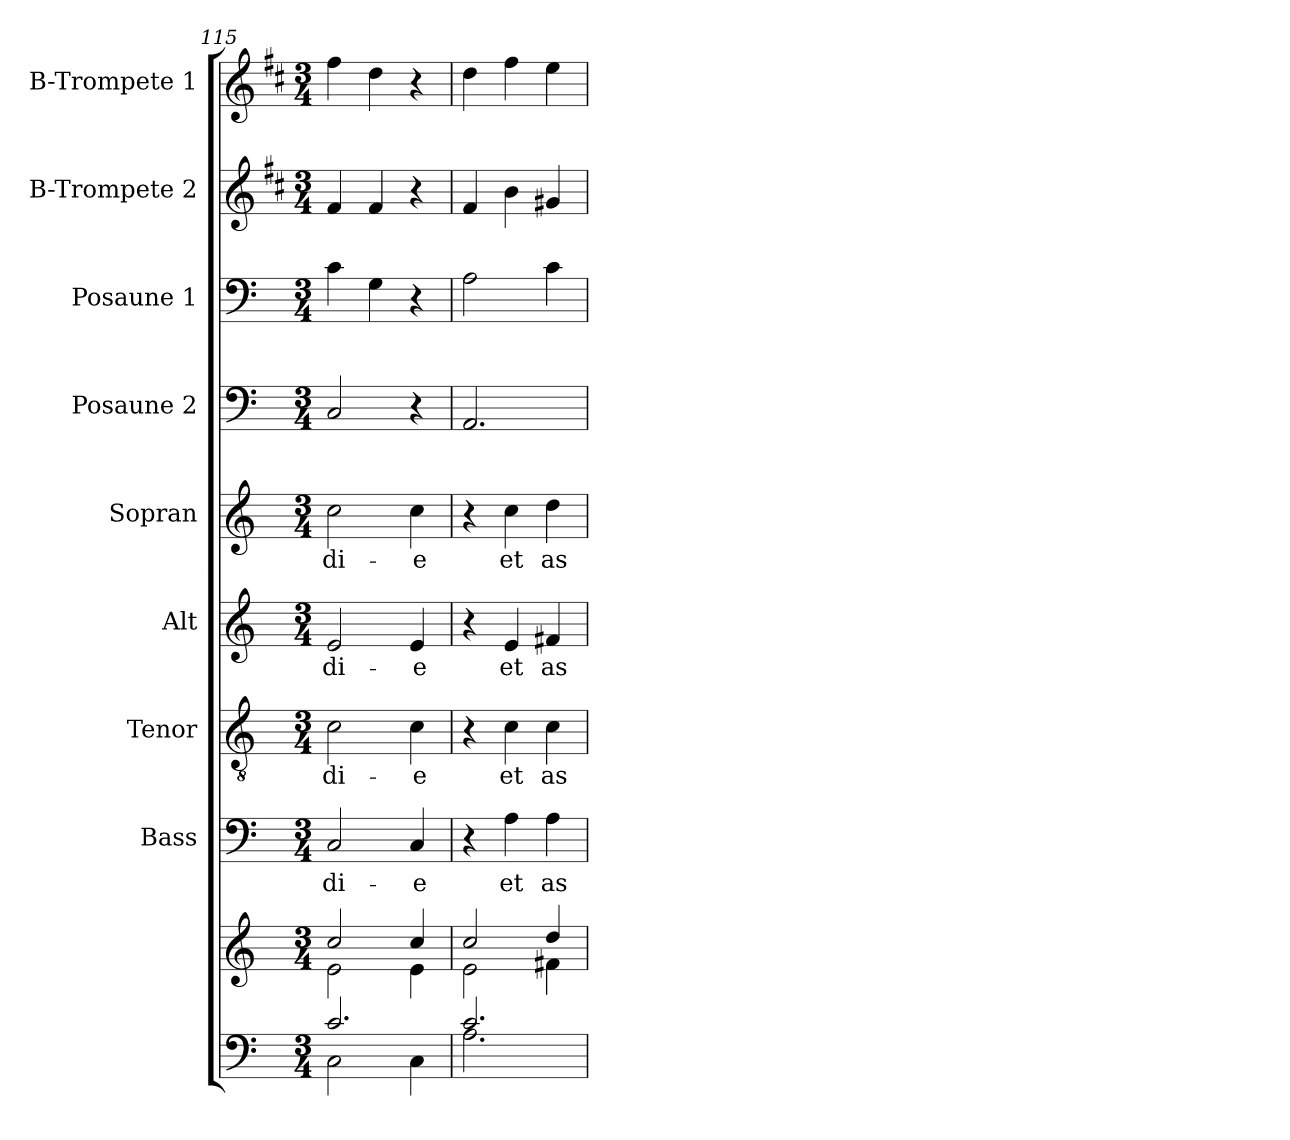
**kern	**kern	**kern	**text	**kern	**text	**kern	**text	**kern	**text	**kern	**kern	**kern	**kern
*part9	*part9	*part8	*part8	*part7	*part7	*part6	*part6	*part5	*part5	*part4	*part3	*part2	*part1
*staff10	*staff9	*staff8	*staff8	*staff7	*staff7	*staff6	*staff6	*staff5	*staff5	*staff4	*staff3	*staff2	*staff1
*	*	*I"Bass	*	*I"Tenor	*	*I"Alt	*	*I"Sopran	*	*I"Posaune 2	*I"Posaune 1	*I"B-Trompete 2	*I"B-Trompete 1
*	*	*I'B.	*	*I'T.	*	*I'A.	*	*I'S.	*	*I'Pos. 2	*I'Pos. 1	*I'B Trp. 2	*I'B Trp. 1
*clefF4	*clefG2	*clefF4	*	*clefGv2	*	*clefG2	*	*clefG2	*	*clefF4	*clefF4	*clefG2	*clefG2
*	*	*	*	*	*	*	*	*	*	*	*	*ITrd1c2	*ITrd1c2
*k[]	*k[]	*k[]	*	*k[]	*	*k[]	*	*k[]	*	*k[]	*k[]	*k[]	*k[]
*C:	*C:	*C:	*	*C:	*	*C:	*	*C:	*	*C:	*C:	*C:	*C:
*M3/4	*M3/4	*M3/4	*	*M3/4	*	*M3/4	*	*M3/4	*	*M3/4	*M3/4	*M3/4	*M3/4
=115	=115	=115	=115	=115	=115	=115	=115	=115	=115	=115	=115	=115	=115
*^	*^	*	*	*	*	*	*	*	*	*	*	*	*
!	!	!	!	!	!LO:LY:b	!	!LO:LY:b	!	!LO:LY:b	!	!LO:LY:b	!	!	!	!
2.c/	2C\	2cc/	2e\	2C/	di-	2c\	di-	2e/	di-	2cc\	di-	2C/	4c\	4e/	4ee\
.	.	.	.	.	.	.	.	.	.	.	.	.	4G\	4e/	4cc\
!	!	!	!	!	!LO:LY:b	!	!LO:LY:b	!	!LO:LY:b	!	!LO:LY:b	!	!	!	!
.	4C\	4cc/	4e\	4C/	-e	4c\	-e	4e/	-e	4cc\	-e	4r	4r	4r	4r
=116	=116	=116	=116	=116	=116	=116	=116	=116	=116	=116	=116	=116	=116	=116	=116
2.c/	2.A\	2cc/	2e\	4r	.	4r	.	4r	.	4r	.	2.AA/	2A\	4e/	4cc\
!	!	!	!	!	!LO:LY:b	!	!LO:LY:b	!	!LO:LY:b	!	!LO:LY:b	!	!	!	!
.	.	.	.	4A\	et	4c\	et	4e/	et	4cc\	et	.	.	4a\	4ee\
!	!	!	!	!	!LO:LY:b	!	!LO:LY:b	!	!LO:LY:b	!	!LO:LY:b	!	!	!	!
.	.	4dd/	4f#X\	4A\	as-	4c\	as-	4f#X/	as-	4dd\	as-	.	4c\	4f#X/	4dd\
*v	*v	*	*	*	*	*	*	*	*	*	*	*	*	*	*
*	*v	*v	*	*	*	*	*	*	*	*	*	*	*	*
=	=	=	=	=	=	=	=	=	=	=	=	=	=
*-	*-	*-	*-	*-	*-	*-	*-	*-	*-	*-	*-	*-	*-
